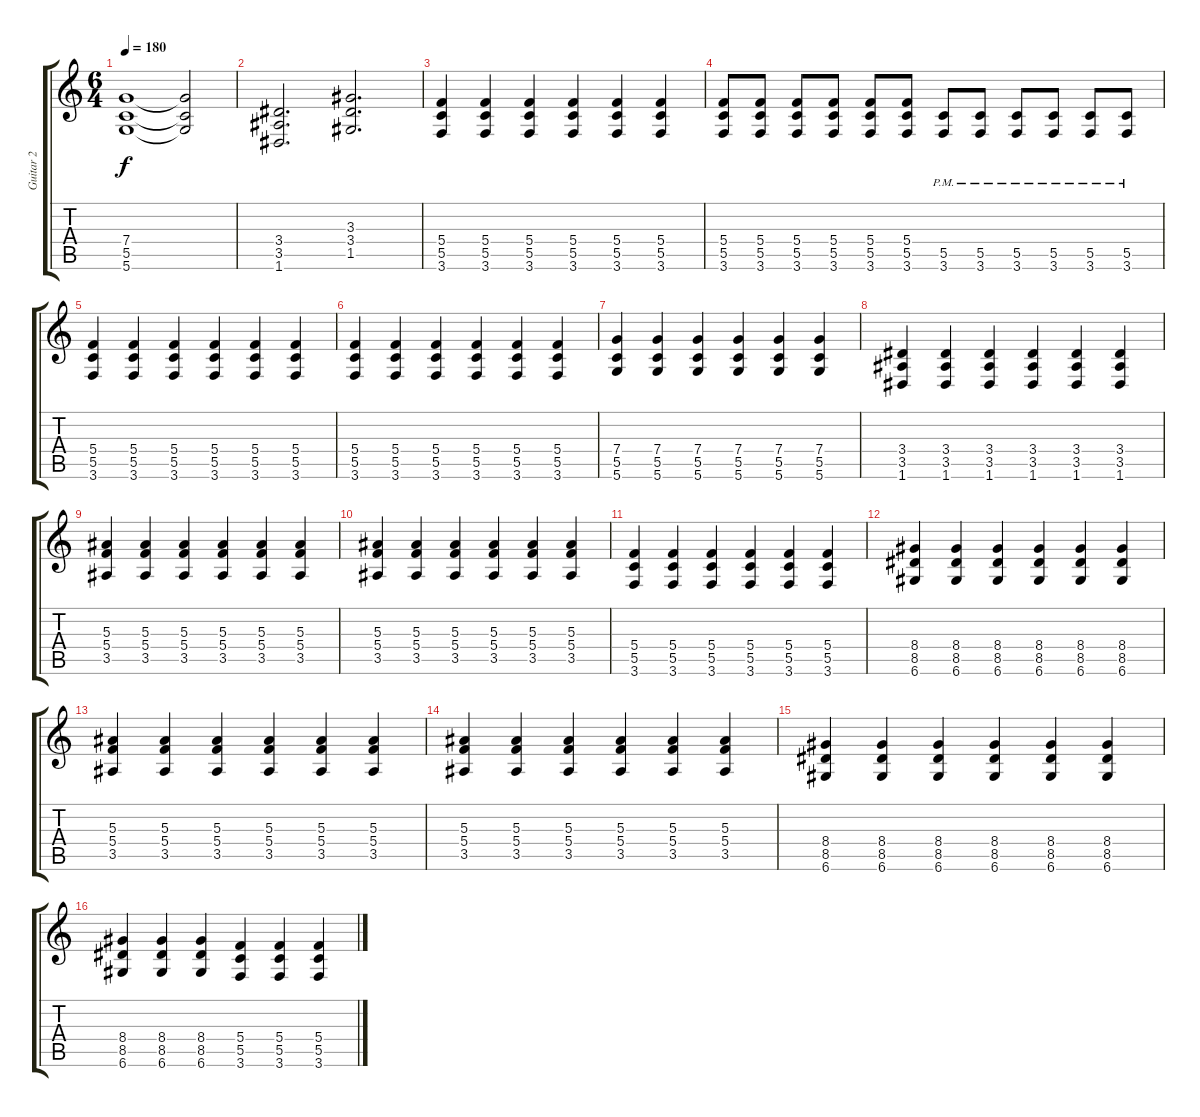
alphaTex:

\track ("Guitar 2" "Guitar 2") {instrument distortionguitar}
\staff {score tabs}
\tuning (D4 A3 F3 C3 G2 D2) {hide}
\ts (6 4)
\tempo 180
\clef g2
\ks c
(7.4 5.5 5.6).1{dy f} (7.4{t} 5.5{t} 5.6{t}).2 |
(3.4 3.5 1.6).2{d} (3.3 3.4 1.5).2{d} |
(5.4 5.5 3.6).4 (5.4 5.5 3.6).4 (5.4 5.5 3.6).4 (5.4 5.5 3.6).4 (5.4 5.5 3.6).4 (5.4 5.5 3.6).4 |
(5.4 5.5 3.6).8 (5.4 5.5 3.6).8 (5.4 5.5 3.6).8 (5.4 5.5 3.6).8 (5.4 5.5 3.6).8 (5.4 5.5 3.6).8 (5.5{pm} 3.6{pm}).8 (5.5{pm} 3.6{pm}).8 (5.5{pm} 3.6{pm}).8 (5.5{pm} 3.6{pm}).8 (5.5{pm} 3.6{pm}).8 (5.5{pm} 3.6{pm}).8 |
(5.4 5.5 3.6).4 (5.4 5.5 3.6).4 (5.4 5.5 3.6).4 (5.4 5.5 3.6).4 (5.4 5.5 3.6).4 (5.4 5.5 3.6).4 |
(5.4 5.5 3.6).4 (5.4 5.5 3.6).4 (5.4 5.5 3.6).4 (5.4 5.5 3.6).4 (5.4 5.5 3.6).4 (5.4 5.5 3.6).4 |
(7.4 5.5 5.6).4 (7.4 5.5 5.6).4 (7.4 5.5 5.6).4 (7.4 5.5 5.6).4 (7.4 5.5 5.6).4 (7.4 5.5 5.6).4 |
(3.4 3.5 1.6).4 (3.4 3.5 1.6).4 (3.4 3.5 1.6).4 (3.4 3.5 1.6).4 (3.4 3.5 1.6).4 (3.4 3.5 1.6).4 |
(5.3 5.4 3.5).4 (5.3 5.4 3.5).4 (5.3 5.4 3.5).4 (5.3 5.4 3.5).4 (5.3 5.4 3.5).4 (5.3 5.4 3.5).4 |
(5.3 5.4 3.5).4 (5.3 5.4 3.5).4 (5.3 5.4 3.5).4 (5.3 5.4 3.5).4 (5.3 5.4 3.5).4 (5.3 5.4 3.5).4 |
(5.4 5.5 3.6).4 (5.4 5.5 3.6).4 (5.4 5.5 3.6).4 (5.4 5.5 3.6).4 (5.4 5.5 3.6).4 (5.4 5.5 3.6).4 |
(8.4 8.5 6.6).4 (8.4 8.5 6.6).4 (8.4 8.5 6.6).4 (8.4 8.5 6.6).4 (8.4 8.5 6.6).4 (8.4 8.5 6.6).4 |
(5.3 5.4 3.5).4 (5.3 5.4 3.5).4 (5.3 5.4 3.5).4 (5.3 5.4 3.5).4 (5.3 5.4 3.5).4 (5.3 5.4 3.5).4 |
(5.3 5.4 3.5).4 (5.3 5.4 3.5).4 (5.3 5.4 3.5).4 (5.3 5.4 3.5).4 (5.3 5.4 3.5).4 (5.3 5.4 3.5).4 |
(8.4 8.5 6.6).4 (8.4 8.5 6.6).4 (8.4 8.5 6.6).4 (8.4 8.5 6.6).4 (8.4 8.5 6.6).4 (8.4 8.5 6.6).4 |
(8.4 8.5 6.6).4 (8.4 8.5 6.6).4 (8.4 8.5 6.6).4 (5.4 5.5 3.6).4 (5.4 5.5 3.6).4 (5.4 5.5 3.6).4
